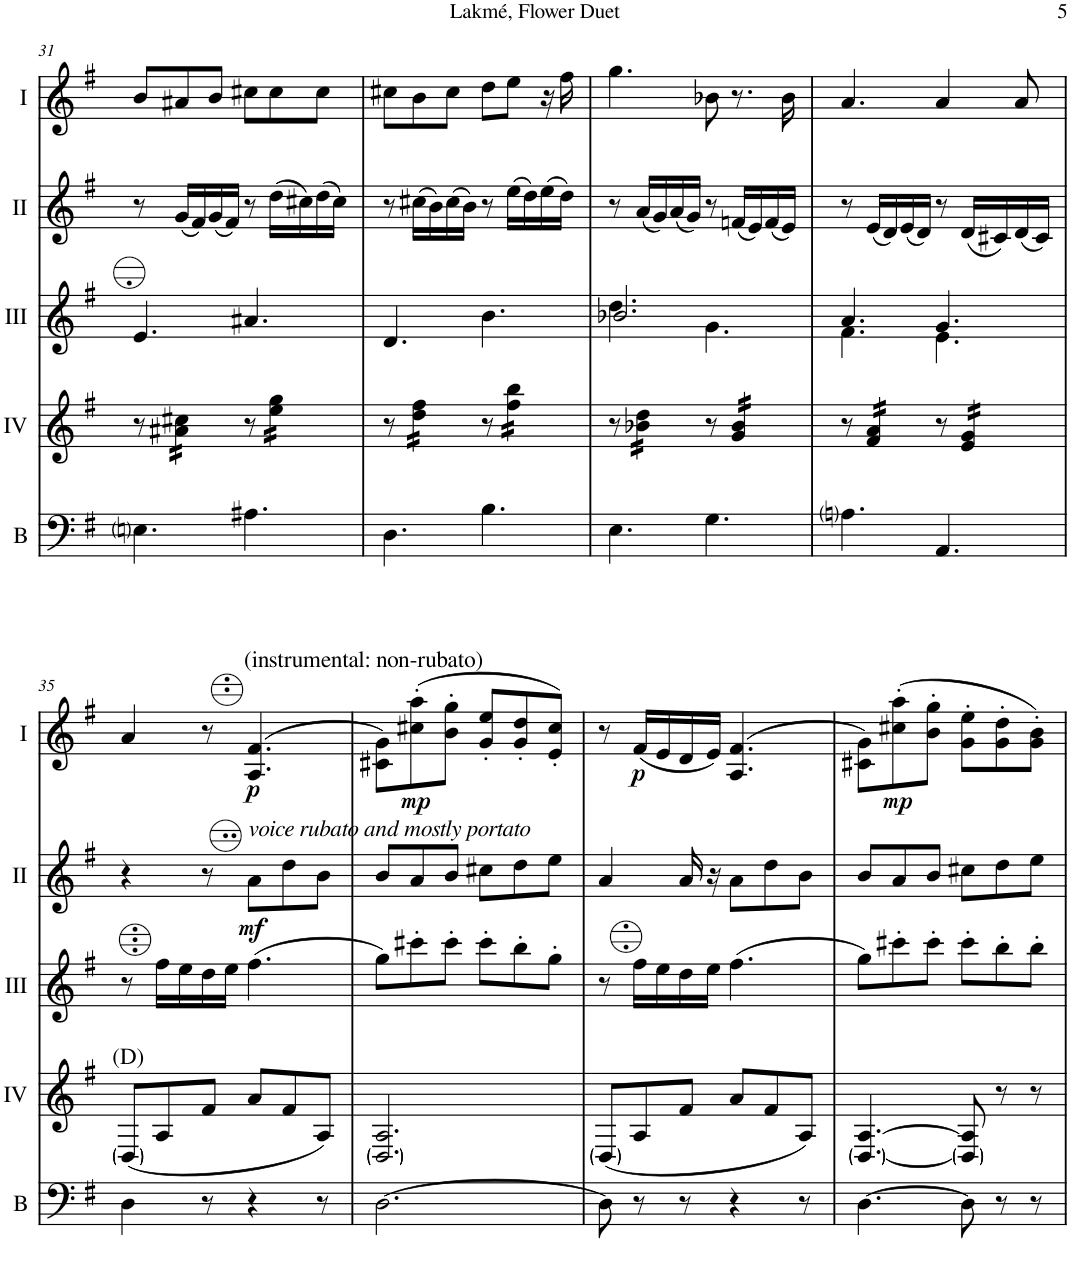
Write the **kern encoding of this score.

**kern	**kern	**kern	**kern	**dynam	**kern	**dynam
*part5	*part4	*part3	*part2	*part2	*part1	*part1
*staff5	*staff4	*staff3	*staff2	*staff2	*staff1	*staff1
*I"Bass	*I"Acc. 4	*I"Acc. 3	*I"Acc. 2	*	*I"Acc. 1	*
*I'B	*	*	*	*	*	*
!!LO:PB:g=z
*clefF4	*clefG2	*clefG2	*clefG2	*	*clefG2	*
*Trd7c12	*Trd7c12	*Trd7c12	*	*	*	*
*k[f#]	*k[f#]	*k[f#]	*k[f#]	*	*k[f#]	*
*M6/8	*M6/8	*M6/8	*M6/8	*	*M6/8	*
=31	=31	=31	=31	=31	=31	=31
4.Eni\	8r	4.e/	8r	.	8b/L	.
*	*tremolo	*	*	*	*	*
.	16a#X\ 16cc#X\LL	.	(16g/LL	.	8a#X/	.
.	16a#X\ 16cc#X\	.	16f#/)	.	.	.
.	16a#X\ 16cc#X\	.	(16g/	.	8b/J	.
.	16a#X\ 16cc#X\JJ	.	16f#/JJ)	.	.	.
4.A#X\	8r	4.a#X/	8r	.	8cc#X\L	.
.	16ee\ 16gg\LL	.	(16dd\LL	.	8cc#\	.
.	16ee\ 16gg\	.	16cc#X\)	.	.	.
.	16ee\ 16gg\	.	(16dd\	.	8cc#\J	.
.	16ee\ 16gg\JJ	.	16cc#\JJ)	.	.	.
=32	=32	=32	=32	=32	=32	=32
4.D\	8r	4.d/	8r	.	8cc#X\L	.
.	16dd\ 16ff#\LL	.	(16cc#X\LL	.	8b\	.
.	16dd\ 16ff#\	.	16b\)	.	.	.
.	16dd\ 16ff#\	.	(16cc#\	.	8cc#\J	.
.	16dd\ 16ff#\JJ	.	16b\JJ)	.	.	.
4.B\	8r	4.b\	8r	.	8dd\L	.
.	16ff#\ 16bb\LL	.	(16ee\LL	.	8ee\J	.
.	16ff#\ 16bb\	.	16dd\)	.	.	.
.	16ff#\ 16bb\	.	(16ee\	.	16r	.
.	16ff#\ 16bb\JJ	.	16dd\JJ)	.	16ff#\	.
=33	=33	=33	=33	=33	=33	=33
*	*	*^	*	*	*	*
4.E\	8r	2.b-X/	4.dd\	8r	.	4.gg\	.
.	16b-X\ 16dd\LL	.	.	(16a/LL	.	.	.
.	16b-X\ 16dd\	.	.	16g/)	.	.	.
.	16b-X\ 16dd\	.	.	(16a/	.	.	.
.	16b-X\ 16dd\JJ	.	.	16g/JJ)	.	.	.
4.G\	8r	.	4.g\	8r	.	8b-X\	.
.	16g/ 16b-/LL	.	.	(16fn/LL	.	8.r	.
.	16g/ 16b-/	.	.	16e/)	.	.	.
.	16g/ 16b-/	.	.	(16f/	.	.	.
.	16g/ 16b-/JJ	.	.	16e/JJ)	.	16b-\	.
=34	=34	=34	=34	=34	=34	=34	=34
4.Ani\	8r	4.a/	4.f#\	8r	.	4.a/	.
.	16f#/ 16a/LL	.	.	(16e/LL	.	.	.
.	16f#/ 16a/	.	.	16d/)	.	.	.
.	16f#/ 16a/	.	.	(16e/	.	.	.
.	16f#/ 16a/JJ	.	.	16d/JJ)	.	.	.
4.AA/	8r	4.g/	4.e\	8r	.	4a/	.
.	16e/ 16g/LL	.	.	(16d/LL	.	.	.
.	16e/ 16g/	.	.	16c#X/)	.	.	.
.	16e/ 16g/	.	.	(16d/	.	8a/	.
.	16e/ 16g/JJ	.	.	16c#/JJ)	.	.	.
*	*Xtremolo	*	*	*	*	*	*
*	*	*v	*v	*	*	*	*
!!LO:LB:g=z
=35	=35	=35	=35	=35	=35	=35
!	!LO:TX:a:t=(D)	!	!	!	!	!
4D\	(8D/L	8r	4r	.	4a/	.
.	8A/	16ff#\LL	.	.	.	.
.	.	16ee\	.	.	.	.
8r	8f#/J	16dd\	8r	.	8r	.
.	.	16ee\JJ	.	.	.	.
!	!	!	!	!	!LO:TX:a:t=(instrumental&colon; non-rubato)	!
!	!	!	!LO:TX:a:i:t=voice rubato and mostly portato	!	!	!
!	!	!	!	!LO:DY:b	!	!LO:DY:b
4r	8a/L	(4.ff#\	8a\L	mf	(4.A/ 4.f#/	p
.	8f#/	.	8dd\	.	.	.
8r	8A/J)	.	8b\J	.	.	.
=36	=36	=36	=36	=36	=36	=36
[2.D\	2.D/ 2.A/	8gg\L)	8b/L	.	8c#X\ 8g\L)	.
!	!	!	!	!	!	!LO:DY:b
.	.	8ccc#X'\	8a/	.	(8cc#X\' 8aa\'	mp
.	.	8ccc#'\J	8b/J	.	8b\' 8gg\'J	.
.	.	8ccc#'\L	8cc#X\L	.	8g/' 8ee/'L	.
.	.	8bb'\	8dd\	.	8g/' 8dd/'	.
.	.	8gg'\J	8ee\J	.	8e/' 8cc#/'J)	.
=37	=37	=37	=37	=37	=37	=37
8D\]	(8D/L	8r	4a/	.	8r	.
!	!	!	!	!	!	!LO:DY:b
8r	8A/	16ff#\LL	.	.	(16f#/LL	p
.	.	16ee\	.	.	16e/	.
8r	8f#/J	16dd\	16a/	.	16d/	.
.	.	16ee\JJ	16r	.	16e/JJ)	.
4r	8a/L	(4.ff#\	8a\L	.	(4.A/ 4.f#/	.
.	8f#/	.	8dd\	.	.	.
8r	8A/J)	.	8b\J	.	.	.
=38	=38	=38	=38	=38	=38	=38
[4.D\	[4.D/ [4.A/	8gg\L)	8b/L	.	8c#X\ 8g\L)	.
!	!	!	!	!	!	!LO:DY:b
.	.	8ccc#X'\	8a/	.	(8cc#X\' 8aa\'	mp
.	.	8ccc#'\J	8b/J	.	8b\' 8gg\'J	.
8D\]	8D/] 8A/]	8ccc#'\L	8cc#X\L	.	8g\' 8ee\'L	.
8r	8r	8bb'\	8dd\	.	8g\' 8dd\'	.
8r	8r	8bb'\J	8ee\J	.	8g\' 8b\'J)	.
=	=	=	=	=	=	=
*-	*-	*-	*-	*-	*-	*-
